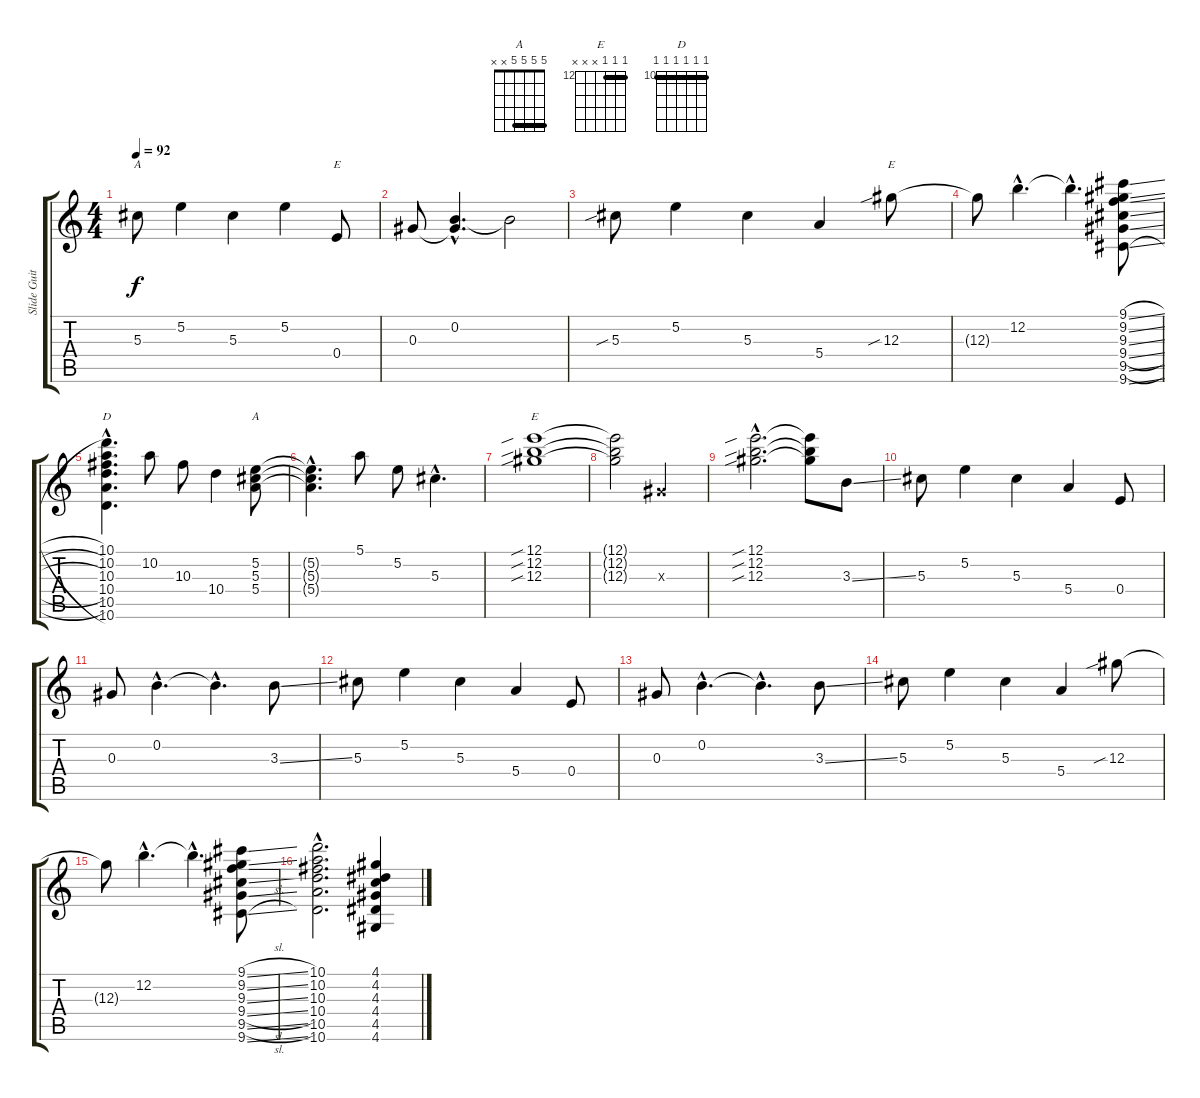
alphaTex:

\track ("Slide Guitar" "Slide Guit") {instrument electricguitarjazz}
\staff {score tabs}
\tuning (E4 B3 Ab3 E3 B2 E2) {hide}
\chord ("A" x 5 5 5 x x) {barre 5}
\chord ("E" x 0 0 0 x x)
\chord ("E" x 12 12 12 x x) {firstfret 12 barre 12}
\chord ("D" 10 10 10 10 10 10) {firstfret 10 barre 10}
\chord ("A" 5 5 5 5 x x) {barre 5}
\chord ("E" 12 12 12 x x x) {firstfret 12 barre 12}
\ts (4 4)
\tempo 92
\clef g2
\ks c
5.3.8{ch "A" dy f} 5.2.4 5.3.4 5.2.4 0.4.8{ch "E"} |
0.3.8 (0.2{hac} 0.3{hac t}).4{d} 0.2{t}.2 |
5.3{sib}.8 5.2.4 5.3.4 5.4.4 12.3{sib}.8{ch "E"} |
12.3{t}.8 12.2{hac}.4{d} 12.2{hac t}.4{d} (9.1{sl} 9.2{sl} 9.3{sl} 9.4{sl} 9.5{sl} 9.6{sl}).8 |
(10.1{hac} 10.2{hac} 10.3{hac} 10.4{hac} 10.5{hac} 10.6{hac}).4{d ch "D"} 10.2.8 10.3.8 10.4.4 (5.2 5.3 5.4).8{ch "A"} |
(5.2{hac t} 5.3{hac t} 5.4{hac t}).4{d} 5.1.8 5.2.8 5.3{hac}.4{d} |
(12.1{sib} 12.2{sib} 12.3{sib}).1{ch "E"} |
(12.1{t} 12.2{t} 12.3{t}).2 0.3{x}.2 |
(12.1{sib hac} 12.2{sib hac} 12.3{sib hac}).2{d} (12.1{t} 12.2{t} 12.3{t}).8 3.3{ss}.8 |
5.3.8 5.2.4 5.3.4 5.4.4 0.4.8 |
0.3.8 0.2{hac}.4{d} 0.2{hac t}.4{d} 3.3{ss}.8 |
5.3.8 5.2.4 5.3.4 5.4.4 0.4.8 |
0.3.8 0.2{hac}.4{d} 0.2{hac t}.4{d} 3.3{ss}.8 |
5.3.8 5.2.4 5.3.4 5.4.4 12.3{sib}.8 |
12.3{t}.8 12.2{hac}.4{d} 12.2{hac t}.4{d} (9.1{sl} 9.2{sl} 9.3{sl} 9.4{sl} 9.5{sl} 9.6{sl}).8 |
(10.1{hac} 10.2{hac} 10.3{hac} 10.4{hac} 10.5{hac} 10.6{hac}).2{d} (4.1{sl} 4.2{sl} 4.3{sl} 4.4{sl} 4.5{sl} 4.6{sl}).4
